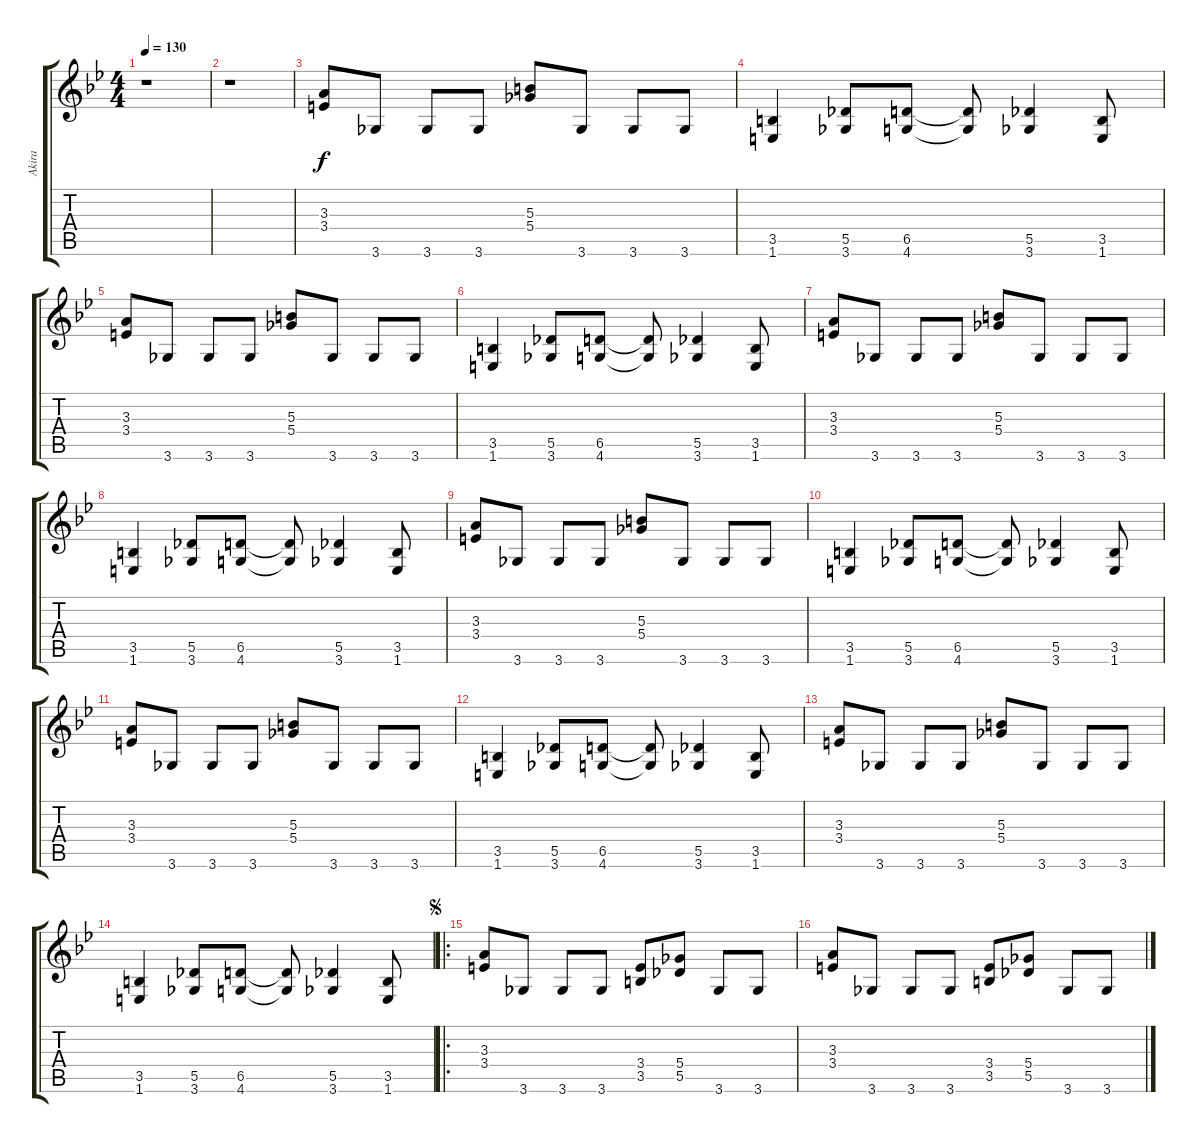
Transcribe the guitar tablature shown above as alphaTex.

\track ("Akira" "Akira") {instrument distortionguitar}
\staff {score tabs}
\tuning (Eb4 Bb3 Gb3 Db3 Ab2 Eb2) {hide}
\ts (4 4)
\tempo 130
\clef g2
\ks bb
r.1{dy f} |
r.1 |
(3.3 3.4).8 3.6.8 3.6.8 3.6.8 (5.3 5.4).8 3.6.8 3.6.8 3.6.8 |
(3.5 1.6).4 (5.5 3.6).8 (6.5 4.6).8 (6.5{t} 4.6{t}).8 (5.5 3.6).4 (3.5 1.6).8 |
(3.3 3.4).8 3.6.8 3.6.8 3.6.8 (5.3 5.4).8 3.6.8 3.6.8 3.6.8 |
(3.5 1.6).4 (5.5 3.6).8 (6.5 4.6).8 (6.5{t} 4.6{t}).8 (5.5 3.6).4 (3.5 1.6).8 |
(3.3 3.4).8 3.6.8 3.6.8 3.6.8 (5.3 5.4).8 3.6.8 3.6.8 3.6.8 |
(3.5 1.6).4 (5.5 3.6).8 (6.5 4.6).8 (6.5{t} 4.6{t}).8 (5.5 3.6).4 (3.5 1.6).8 |
(3.3 3.4).8 3.6.8 3.6.8 3.6.8 (5.3 5.4).8 3.6.8 3.6.8 3.6.8 |
(3.5 1.6).4 (5.5 3.6).8 (6.5 4.6).8 (6.5{t} 4.6{t}).8 (5.5 3.6).4 (3.5 1.6).8 |
(3.3 3.4).8 3.6.8 3.6.8 3.6.8 (5.3 5.4).8 3.6.8 3.6.8 3.6.8 |
(3.5 1.6).4 (5.5 3.6).8 (6.5 4.6).8 (6.5{t} 4.6{t}).8 (5.5 3.6).4 (3.5 1.6).8 |
(3.3 3.4).8 3.6.8 3.6.8 3.6.8 (5.3 5.4).8 3.6.8 3.6.8 3.6.8 |
(3.5 1.6).4 (5.5 3.6).8 (6.5 4.6).8 (6.5{t} 4.6{t}).8 (5.5 3.6).4 (3.5 1.6).8 |
\ro
\jump segno
(3.3 3.4).8 3.6.8 3.6.8 3.6.8 (3.4 3.5).8 (5.4 5.5).8 3.6.8 3.6.8 |
(3.3 3.4).8 3.6.8 3.6.8 3.6.8 (3.4 3.5).8 (5.4 5.5).8 3.6.8 3.6.8
